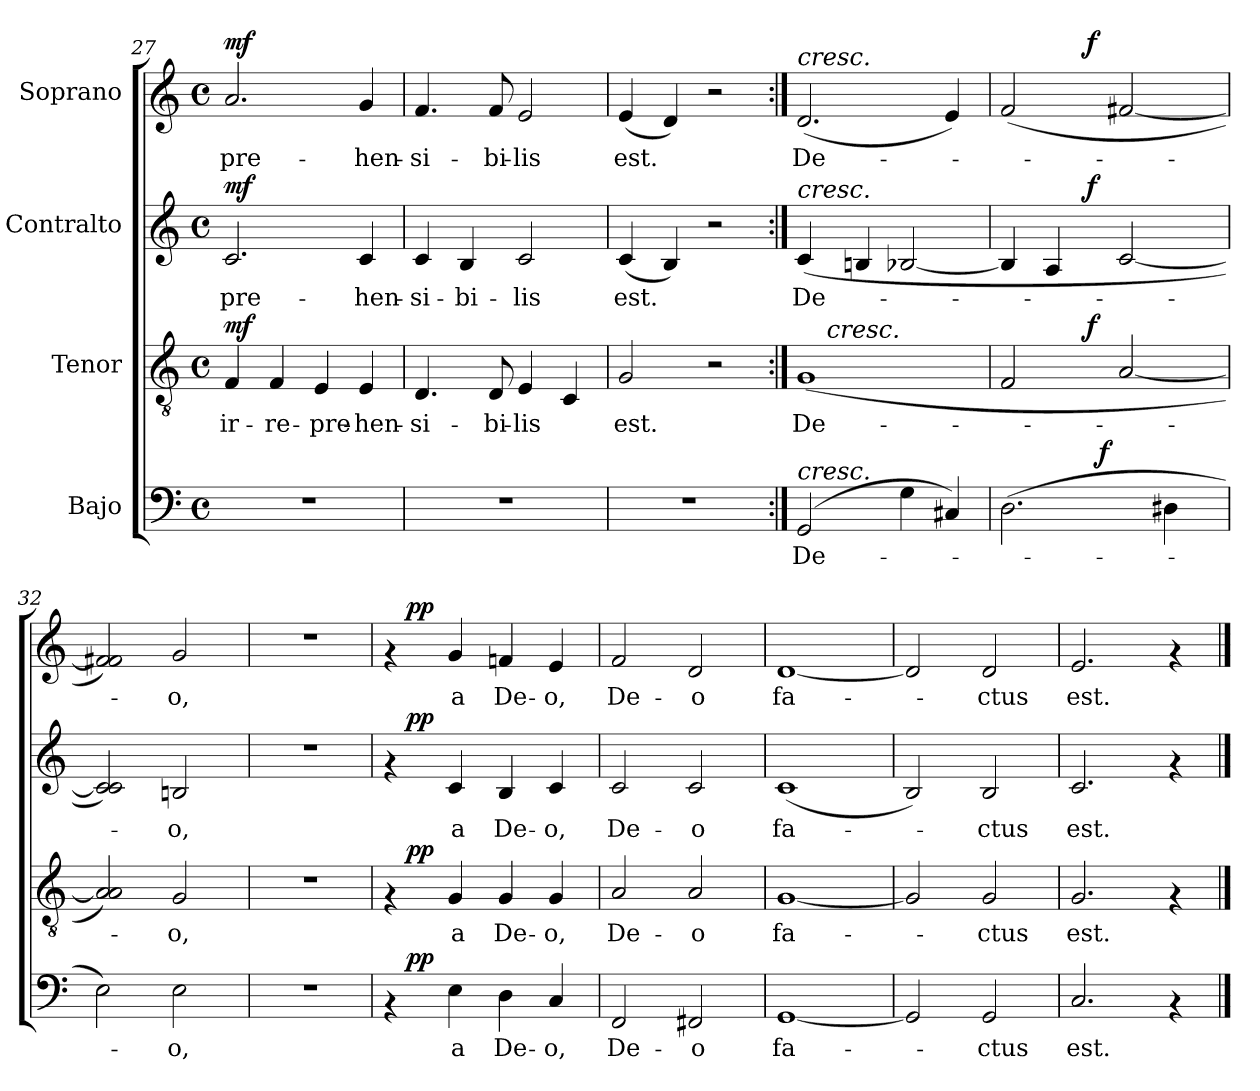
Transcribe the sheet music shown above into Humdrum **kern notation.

**kern	**text	**dynam	**kern	**text	**dynam	**kern	**text	**dynam	**kern	**text	**dynam
*part4	*part4	*part4	*part3	*part3	*part3	*part2	*part2	*part2	*part1	*part1	*part1
*staff4	*staff4	*staff4	*staff3	*staff3	*staff3	*staff2	*staff2	*staff2	*staff1	*staff1	*staff1
*I"Bajo	*	*	*I"Tenor	*	*	*I"Contralto	*	*	*I"Soprano	*	*
*clefF4	*	*	*clefGv2	*	*	*clefG2	*	*	*clefG2	*	*
*k[]	*	*	*k[]	*	*	*k[]	*	*	*k[]	*	*
*C:	*	*	*C:	*	*	*C:	*	*	*C:	*	*
*M4/4	*	*	*M4/4	*	*	*M4/4	*	*	*M4/4	*	*
*met(c)	*	*	*met(c)	*	*	*met(c)	*	*	*met(c)	*	*
=27	=27	=27	=27	=27	=27	=27	=27	=27	=27	=27	=27
!	!	!	!	!LO:LY:b	!LO:DY:a	!	!LO:LY:b	!LO:DY:a	!	!LO:LY:b	!LO:DY:a
1r	.	.	4F/	ir-	mf	2.c/	-pre-	mf	2.a/	-pre-	mf
!	!	!	!	!LO:LY:b	!	!	!	!	!	!	!
.	.	.	4F/	-re-	.	.	.	.	.	.	.
!	!	!	!	!LO:LY:b	!	!	!	!	!	!	!
.	.	.	4E/	-pre-	.	.	.	.	.	.	.
!	!	!	!	!LO:LY:b	!	!	!LO:LY:b	!	!	!LO:LY:b	!
.	.	.	4E/	-hen-	.	4c/	-hen-	.	4g/	-hen-	.
=28	=28	=28	=28	=28	=28	=28	=28	=28	=28	=28	=28
!	!	!	!	!LO:LY:b	!	!	!LO:LY:b	!	!	!LO:LY:b	!
1r	.	.	4.D/	-si-	.	4c/	-si-	.	4.f/	-si-	.
!	!	!	!	!	!	!	!LO:LY:b	!	!	!	!
.	.	.	.	.	.	4B/	-bi-	.	.	.	.
!	!	!	!	!LO:LY:b	!	!	!	!	!	!LO:LY:b	!
.	.	.	8D/	-bi-	.	.	.	.	8f/	-bi-	.
!	!	!	!	!LO:LY:b	!	!	!LO:LY:b	!	!	!LO:LY:b	!
.	.	.	4E/	-lis	.	2c/	-lis	.	2e/	-lis	.
.	.	.	4C/	.	.	.	.	.	.	.	.
=29	=29	=29	=29	=29	=29	=29	=29	=29	=29	=29	=29
!	!	!	!	!LO:LY:b	!	!	!LO:LY:b	!	!	!LO:LY:b	!
1r	.	.	2G/	est.	.	(<4c/	est.	.	(<4e/	est.	.
.	.	.	.	.	.	4B/)	.	.	4d/)	.	.
.	.	.	2r	.	.	2r	.	.	2r	.	.
=30:|!	=30:|!	=30:|!	=30:|!	=30:|!	=30:|!	=30:|!	=30:|!	=30:|!	=30:|!	=30:|!	=30:|!
!	!	!	!	!	!	!	!	!	!LO:TX:a:i:t=cresc.	!	!
!	!	!	!	!	!	!LO:TX:a:i:t=cresc.	!	!	!	!	!
!LO:TX:a:i:t=cresc.	!	!	!	!	!	!	!	!	!	!	!
!	!LO:LY:b	!	!	!LO:LY:b	!	!	!LO:LY:b	!	!	!LO:LY:b	!
*	*	*	*^	*	*	*	*	*	*	*	*
(2GG/	De-	.	(<1G	8ryy	De-	.	(<4c/	De-	.	(2.d/	De-	.
!	!	!	!	!LO:TX:a:i:t=cresc.	!	!	!	!	!	!	!	!
.	.	.	.	2..ryy	.	.	.	.	.	.	.	.
.	.	.	.	.	.	.	4Bn/	.	.	.	.	.
4G\	.	.	.	.	.	.	[<2B-X/	.	.	.	.	.
4C#X/)	.	.	.	.	.	.	.	.	.	4e/)	.	.
!!LO:PB:g=z
=31	=31	=31	=31	=31	=31	=31	=31	=31	=31	=31	=31	=31
*^	*	*	*	*	*	*	*^	*	*	*^	*	*
(>2.D\	4..ryy	.	.	2F/	4ryy	.	.	4B-/]	4ryy	.	.	(<2f/	4ryy	.	.
.	.	.	.	.	8ryy	.	.	4A/	8ryy	.	.	.	8ryy	.	.
.	.	.	.	.	32ryy	.	.	.	32ryy	.	.	.	32ryy	.	.
!	!	!	!	!	!	!	!LO:DY:a	!	!	!	!LO:DY:a	!	!	!	!LO:DY:a
.	.	.	.	.	2ryy	.	f	.	2ryy	.	f	.	2ryy	.	f
!	!	!	!LO:DY:a	!	!	!	!	!	!	!	!	!	!	!	!
.	2ryy	.	f	.	.	.	.	.	.	.	.	.	.	.	.
.	.	.	.	[<2A/	.	.	.	[<2c/	.	.	.	[<2f#X/	.	.	.
4D#X\	.	.	.	.	.	.	.	.	.	.	.	.	.	.	.
.	.	.	.	.	16.ryy	.	.	.	16.ryy	.	.	.	16.ryy	.	.
.	16ryy	.	.	.	.	.	.	.	.	.	.	.	.	.	.
*v	*v	*	*	*	*	*	*	*v	*v	*	*	*v	*v	*	*
*	*	*	*v	*v	*	*	*	*	*	*	*	*
=32	=32	=32	=32	=32	=32	=32	=32	=32	=32	=32	=32
2E\)	.	.	2A/] 2A/)	.	.	2c/] 2c/)	.	.	2f#/] 2f#/)	.	.
!	!LO:LY:b	!	!	!LO:LY:b	!	!	!LO:LY:b	!	!	!LO:LY:b	!
2E\	-o,	.	2G/	-o,	.	2Bn/	-o,	.	2g/	-o,	.
=33	=33	=33	=33	=33	=33	=33	=33	=33	=33	=33	=33
1r	.	.	1r	.	.	1r	.	.	1r	.	.
=34	=34	=34	=34	=34	=34	=34	=34	=34	=34	=34	=34
*^	*	*	*^	*	*	*^	*	*	*^	*	*
4rAA	16ryy	.	.	4rF	16ryy	.	.	4rf	16ryy	.	.	4rf	16ryy	.	.
!	!	!	!LO:DY:a	!	!	!	!LO:DY:a	!	!	!	!LO:DY:a	!	!	!	!LO:DY:a
.	2...ryy	.	pp	.	2...ryy	.	pp	.	2...ryy	.	pp	.	2...ryy	.	pp
!	!	!LO:LY:b	!	!	!	!LO:LY:b	!	!	!	!LO:LY:b	!	!	!	!LO:LY:b	!
4E\	.	a	.	4G/	.	a	.	4c/	.	a	.	4g/	.	a	.
!	!	!LO:LY:b	!	!	!	!LO:LY:b	!	!	!	!LO:LY:b	!	!	!	!LO:LY:b	!
4D\	.	De-	.	4G/	.	De-	.	4B/	.	De-	.	4fn/	.	De-	.
!	!	!LO:LY:b	!	!	!	!LO:LY:b	!	!	!	!LO:LY:b	!	!	!	!LO:LY:b	!
4C/	.	-o,	.	4G/	.	-o,	.	4c/	.	-o,	.	4e/	.	-o,	.
=35	=35	=35	=35	=35	=35	=35	=35	=35	=35	=35	=35	=35	=35	=35	=35
!	!	!LO:LY:b	!	!	!	!LO:LY:b	!	!	!	!LO:LY:b	!	!	!	!LO:LY:b	!
*v	*v	*	*	*	*	*	*	*v	*v	*	*	*v	*v	*	*
*	*	*	*v	*v	*	*	*	*	*	*	*	*
2FF/	De-	.	2A/	De-	.	2c/	De-	.	2f/	De-	.
!	!LO:LY:b	!	!	!LO:LY:b	!	!	!LO:LY:b	!	!	!LO:LY:b	!
2FF#X/	-o	.	2A/	-o	.	2c/	-o	.	2d/	-o	.
=36	=36	=36	=36	=36	=36	=36	=36	=36	=36	=36	=36
!	!LO:LY:b	!	!	!LO:LY:b	!	!	!LO:LY:b	!	!	!LO:LY:b	!
[<1GG	fa-	.	[<1G	fa-	.	(<1c	fa-	.	[<1d	fa-	.
=37	=37	=37	=37	=37	=37	=37	=37	=37	=37	=37	=37
2GG/]	.	.	2G/]	.	.	2B/)	.	.	2d/]	.	.
!	!LO:LY:b	!	!	!LO:LY:b	!	!	!LO:LY:b	!	!	!LO:LY:b	!
2GG/	-ctus	.	2G/	-ctus	.	2B/	-ctus	.	2d/	-ctus	.
=38	=38	=38	=38	=38	=38	=38	=38	=38	=38	=38	=38
!	!LO:LY:b	!	!	!LO:LY:b	!	!	!LO:LY:b	!	!	!LO:LY:b	!
2.C/	est.	.	2.G/	est.	.	2.c/	est.	.	2.e/	est.	.
4rAA	.	.	4rF	.	.	4rf	.	.	4rf	.	.
==	==	==	==	==	==	==	==	==	==	==	==
*-	*-	*-	*-	*-	*-	*-	*-	*-	*-	*-	*-
